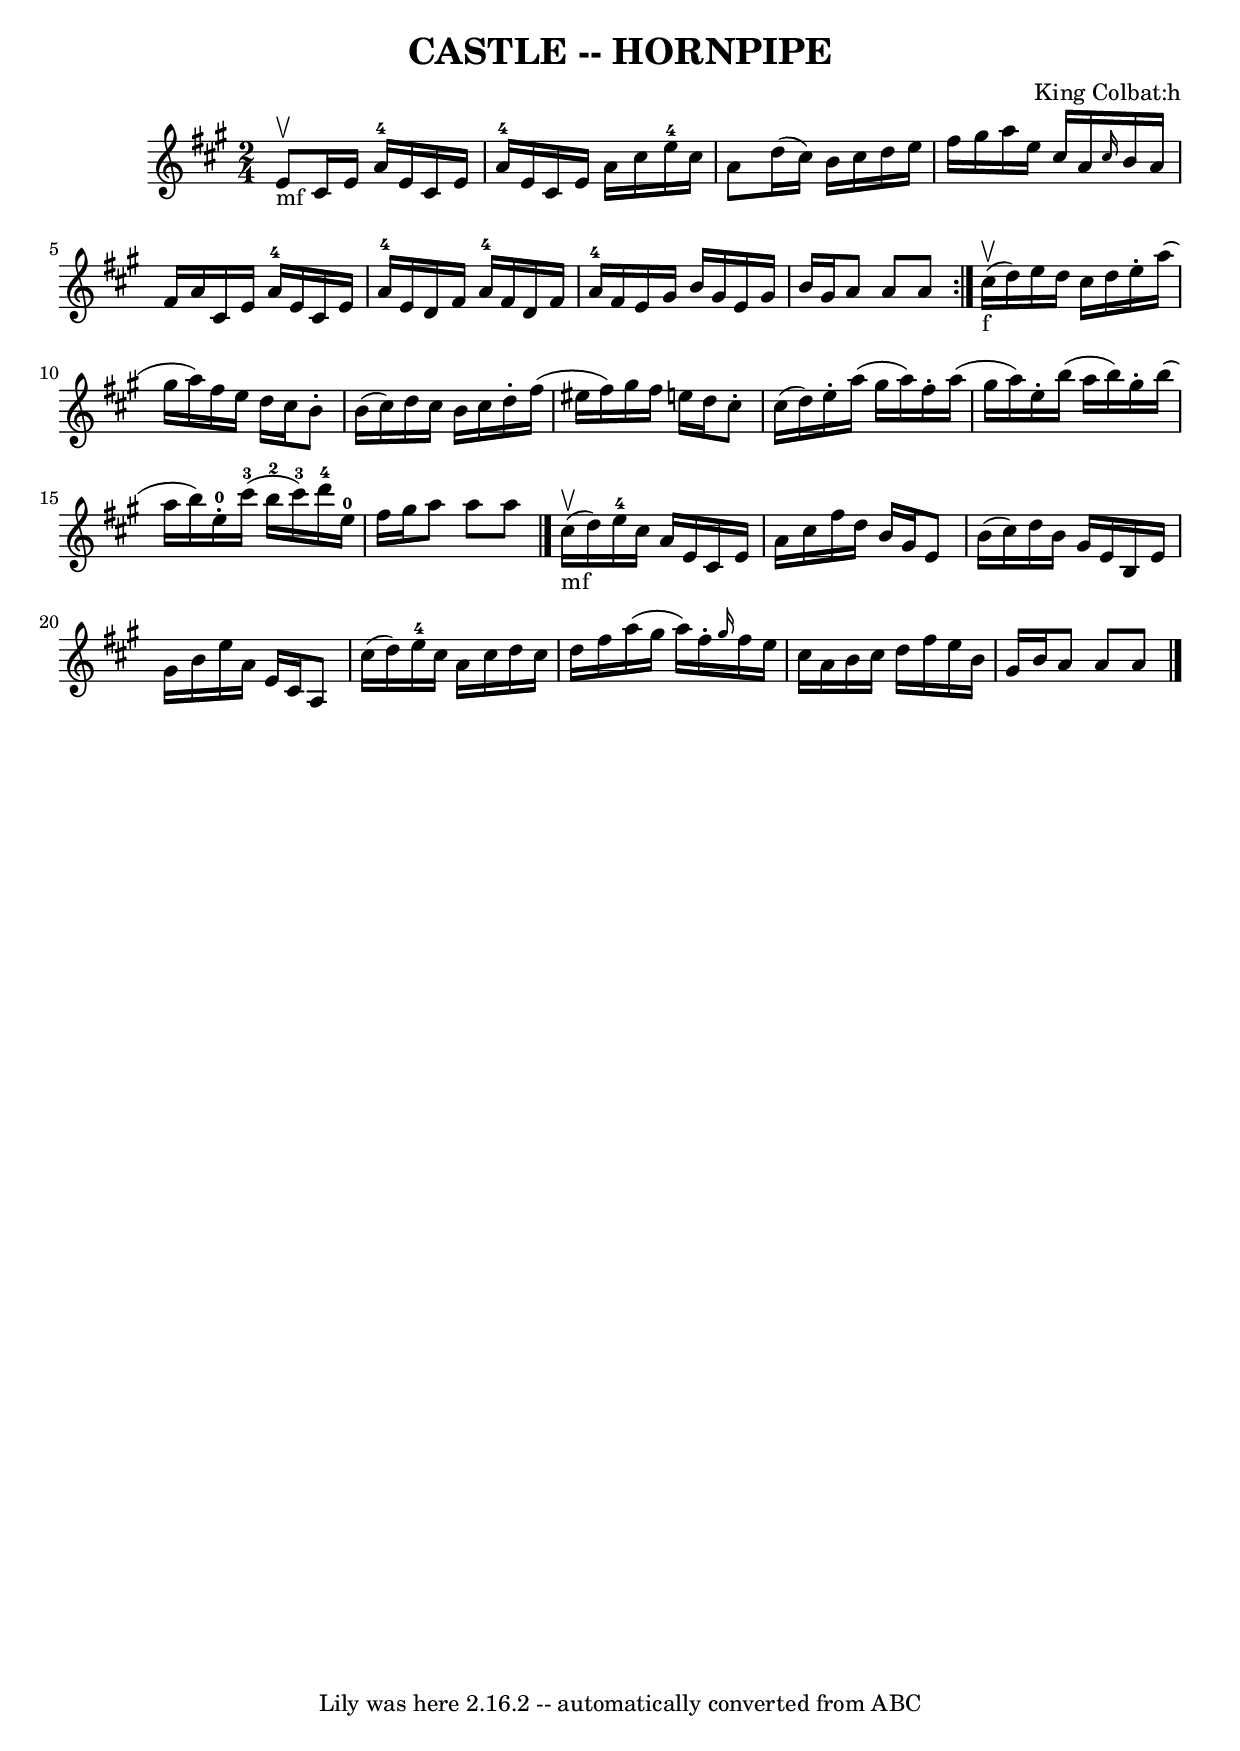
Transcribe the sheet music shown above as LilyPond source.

\version "2.16.2"
\include "Mammoth.ily"
\header {
  %% book = "Ryan's Mammoth Collection of Fiddle Tunes"
  composer = "King Colbat:h"
  crossRefNumber = "1"
  footnotes = ""
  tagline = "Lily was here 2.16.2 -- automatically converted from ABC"
  title = "CASTLE -- HORNPIPE"

}
voicedefault =  {



  \repeat volta 2 {

    \time 2/4 
    \key a \major
    e'8_"mf"^\upbow       |
    cis'16 e'16    
    a'16-4 e'16 cis'16 e'16 a'16-4 e'16    |
    cis'16    
    e'16 a'16 cis''16 e''16-4 cis''16 a'8    |
    d''16 (
    cis''16) b'16 cis''16 d''16 e''16 fis''16 gis''16    
    |
    a''16 e''16 cis''16 a'16  \grace { cis''16  
				     } b'16    
    a'16 fis'16 a'16    |
    |
    cis'16 e'16 a'16-4   
    e'16 cis'16 e'16 a'16-4 e'16    |
    d'16 fis'16 a'16-4 fis'16 d'16 fis'16 a'16-4 fis'16    |
    e'16    
    gis'16 b'16 gis'16 e'16 gis'16 b'16 gis'16    |
    a'8  
    a'8 a'8    
  } cis''16_"f"(^\upbow d''16)       |
  
  e''16 d''16 cis''16 d''16 e''16-. a''16 (gis''16 a''16) 
  |
  fis''16 e''16 d''16 cis''16 b'8-. b'16 (cis''16-)   |
  d''16 cis''16 b'16 cis''16 d''16-. fis''16 (
  eis''16 fis''16)   |
  gis''16 fis''16 e''16 d''16    
  cis''8-. cis''16 (d''16)   |
  |
  e''16-. a''16 (
  gis''16 a''16) fis''16-. a''16 (gis''16 a''16)   |
  
  e''16-. b''16 (a''16 b''16) gis''16-. b''16 (a''16    
  b''16)       |
  e''16-0-. cis'''16-3(b''16-2   
  cis'''16-3) d'''16-4 e''16-0 fis''16 gis''16    |
  
  a''8 a''8 a''8    \bar "|." cis''16_"mf"(^\upbow d''16)    
  |
  e''16-4 cis''16 a'16 e'16 cis'16 e'16 a'16  
  cis''16    |
  fis''16 d''16 b'16 gis'16 e'8 b'16 (
  cis''16)   |
  d''16 b'16 gis'16 e'16 b16 e'16    
  gis'16 b'16    |
  e''16 a'16 e'16 cis'16 a8 cis''16 (
  d''16)   |
  |
  e''16-4 cis''16 a'16 cis''16 
  d''16 cis''16 d''16 fis''16    |
  a''16 (gis''16    
  a''16) fis''16-. \grace { gis''16  
			   } fis''16 e''16 cis''16    
  a'16    |
  b'16 cis''16 d''16 fis''16 e''16 b'16    
  gis'16 b'16    |
  a'8 a'8 a'8    \bar "|."   

}

\score{
  <<

    \context Staff="default"
    {
      \voicedefault 
      
    }

  >>
  \layout {
    
  }
  \midi {
  }

}
